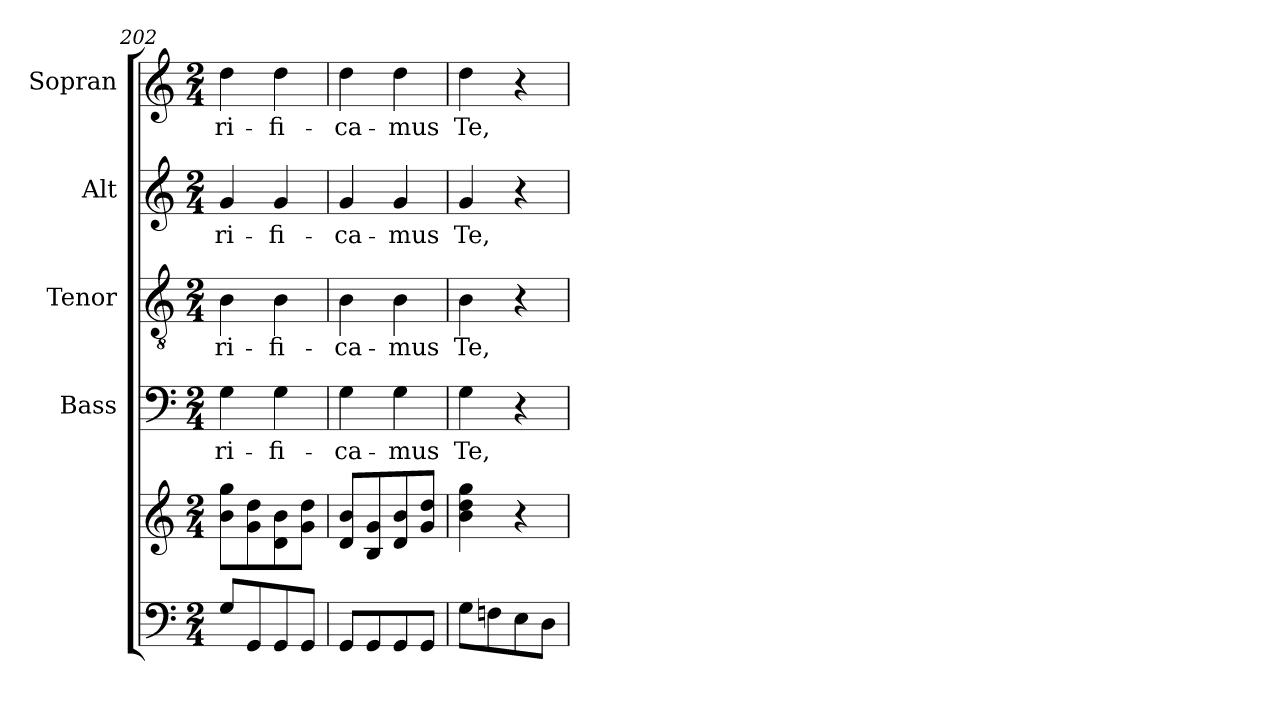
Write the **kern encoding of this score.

**kern	**kern	**kern	**text	**kern	**text	**kern	**text	**kern	**text
*part5	*part5	*part4	*part4	*part3	*part3	*part2	*part2	*part1	*part1
*staff6	*staff5	*staff4	*staff4	*staff3	*staff3	*staff2	*staff2	*staff1	*staff1
*	*	*I"Bass	*	*I"Tenor	*	*I"Alt	*	*I"Sopran	*
*	*	*I'B.	*	*I'T.	*	*I'A.	*	*I'S.	*
*clefF4	*clefG2	*clefF4	*	*clefGv2	*	*clefG2	*	*clefG2	*
*k[]	*k[]	*k[]	*	*k[]	*	*k[]	*	*k[]	*
*C:	*C:	*C:	*	*C:	*	*C:	*	*C:	*
*M2/4	*M2/4	*M2/4	*	*M2/4	*	*M2/4	*	*M2/4	*
=202	=202	=202	=202	=202	=202	=202	=202	=202	=202
!	!	!	!LO:LY:b	!	!LO:LY:b	!	!LO:LY:b	!	!LO:LY:b
8G/L	8b\ 8gg\L	4G\	-ri-	4B\	-ri-	4g/	-ri-	4dd\	-ri-
8GG/	8g\ 8dd\	.	.	.	.	.	.	.	.
!	!	!	!LO:LY:b	!	!LO:LY:b	!	!LO:LY:b	!	!LO:LY:b
8GG/	8d\ 8b\	4G\	-fi-	4B\	-fi-	4g/	-fi-	4dd\	-fi-
8GG/J	8g\ 8dd\J	.	.	.	.	.	.	.	.
=203	=203	=203	=203	=203	=203	=203	=203	=203	=203
!	!	!	!LO:LY:b	!	!LO:LY:b	!	!LO:LY:b	!	!LO:LY:b
8GG/L	8d/ 8b/L	4G\	-ca-	4B\	-ca-	4g/	-ca-	4dd\	-ca-
8GG/	8B/ 8g/	.	.	.	.	.	.	.	.
!	!	!	!LO:LY:b	!	!LO:LY:b	!	!LO:LY:b	!	!LO:LY:b
8GG/	8d/ 8b/	4G\	-mus	4B\	-mus	4g/	-mus	4dd\	-mus
8GG/J	8g/ 8dd/J	.	.	.	.	.	.	.	.
!!LO:PB:g=z
=204	=204	=204	=204	=204	=204	=204	=204	=204	=204
!	!	!	!LO:LY:b	!	!LO:LY:b	!	!LO:LY:b	!	!LO:LY:b
8G\L	4b\ 4dd\ 4gg\	4G\	Te,	4B\	Te,	4g/	Te,	4dd\	Te,
8Fn\	.	.	.	.	.	.	.	.	.
8E\	4r	4r	.	4r	.	4r	.	4r	.
8D\J	.	.	.	.	.	.	.	.	.
=	=	=	=	=	=	=	=	=	=
*-	*-	*-	*-	*-	*-	*-	*-	*-	*-
